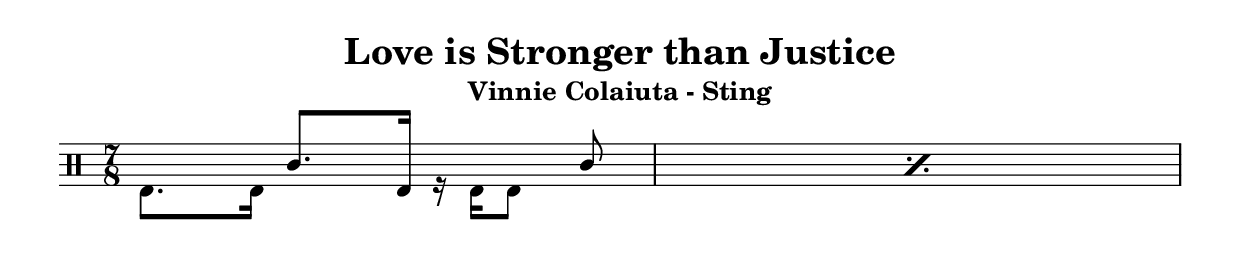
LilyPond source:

\version "2.18.2"
\include "../layout/layout.ly"

\header {
  title = "Love is Stronger than Justice"
  subtitle = "Vinnie Colaiuta - Sting"
}

\score {
  \new DrumStaff <<
    %\tempo 4 = 85
    \drummode {
      \time 7/8
      <<
        \new DrumVoice {
          \voiceUP
          \repeat percent 2 {
            s4 
            sn8.[ bd16]
            s4
            sn8
          }
        }
        \new DrumVoice {
          \voiceDOWN
          bd8.[ bd16]
          s4
          r16 bd16[ bd8]
          s4
        }
      >>
      %\break
    }
  >>
}
